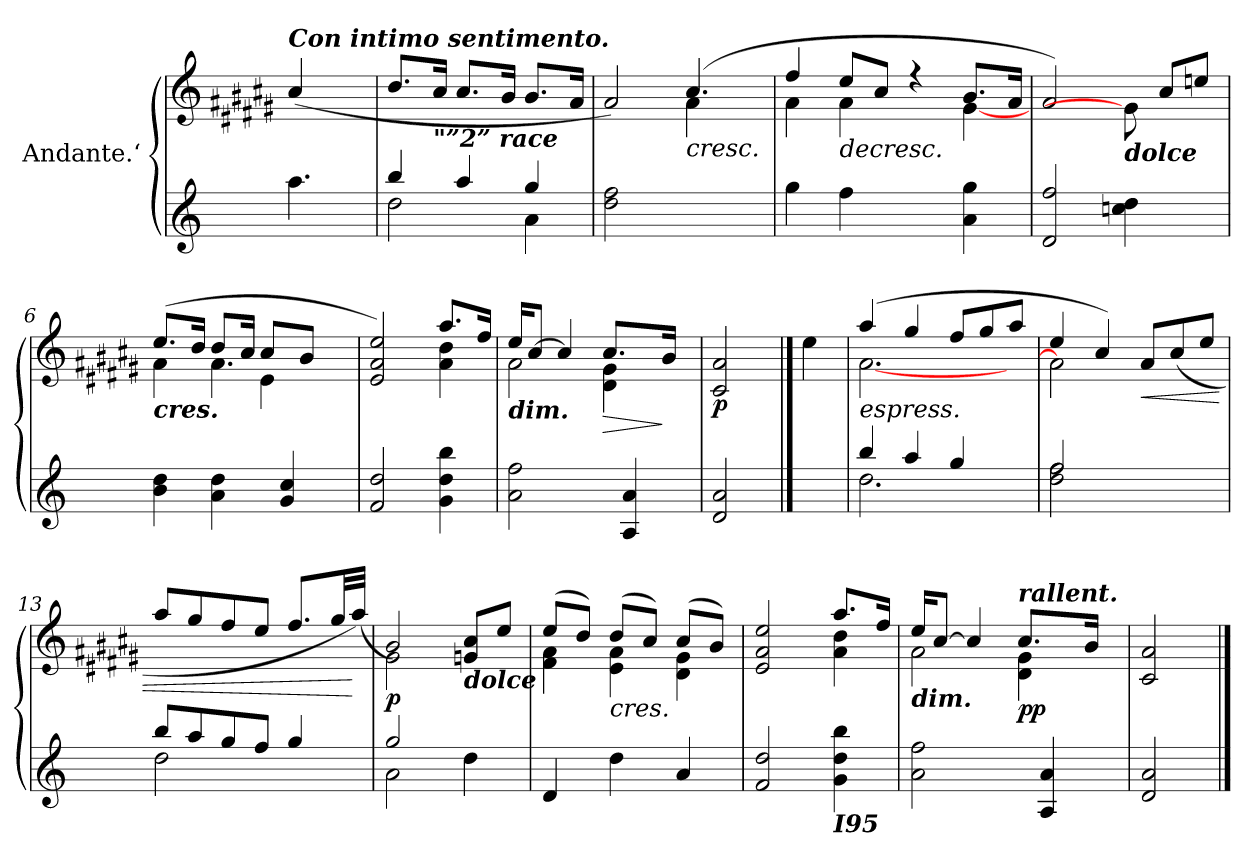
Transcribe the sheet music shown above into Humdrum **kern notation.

**kern	**kern	**dynam
*part1	*part1	*part1
*staff2	*staff1	*staff1/2
*I"Andante.‘	*	*
*	*clefG3	*
*	*k[f#c#g#d#a#e#]	*
=1	=1	=1
!	!LO:TX:a:Bi:t=Con intimo sentimento.	!
4.aa\	(<4a#/	.
.	8ryy	.
=2	=2	=2
*^	*	*
4bb/	2dd\	8.b/L	.
!	!	!LO:TX:b:Bi:t="”2” race	!
.	.	16a#/Jk	.
4aa/	.	8.a#/L	.
.	.	16g#/Jk	.
4gg/	4a\	8.g#/L	.
.	.	16f#/Jk	.
*v	*v	*	*
=3	=3	=3
*	*^	*
2dd\ 2ff\	2f#/)	2ryy	.
!	!	!	!LO:HP:b
4.ryy	(>4.a#/	4f#\	<
.	.	8ryy	.
=4	=4	=4	=4
4gg\	4dd#/	4f#\	.
!	!	!	!LO:HP:b
4ff\	8cc#/L	4f#\	>
.	8a#/J	.	.
4ryy	4rcc	4ryy	.
4a\ 4gg\	8.g#/L	[4e#\	.
.	16f#/Jk	.	[
*	*v	*v	*
=5	=5	=5
2d/ 2ff/	2f#/)	.
!	!LO:TX:b:Bi:t=dolce	!
4ccn\ 4dd\	8e#\]	.
.	8a#/L	.
8ryy	8cc/J	.
!!LO:LB:g=z
=6	=6	=6
*	*^	*
*	*	*^	*
!	!LO:TX:b:Bi:t=cres.	!	!	!
4b\ 4dd\	(>8.cc#/L	4f#\	4..ryy	.
.	16b/Jk	.	.	.
4a\ 4dd\	8b/L	4.f#\	.	.
.	16a#/Jk	.	.	.
.	8a#/L	.	4c#\	.
4g/ 4cc/	.	.	.	.
.	8g#/J	.	.	.
.	.	16ryy	.	.
.	16ryy	16ryy	16ryy	.
*	*	*v	*v	*
=7	=7	=7	=7
2f/ 2dd/	2c#/ 2f#/ 2cc#/)	2ryy	.
4g\ 4dd\ 4bb\	8.ff#/L	4f#\ 4b\	.
.	16dd#/Jk	.	.
=8	=8	=8	=8
*	*	*^	*
!	!LO:TX:b:Bi:t=dim.	!	!	!
2a\ 2ff\	16cc#/KL	2f#\	4..ryy	.
.	[<8a#/J	.	.	.
.	4a#/]	.	.	.
!	!	!	!	!LO:HP:b
.	8.a#/L	.	4B\ 4e#\	>
4A/ 4a/	.	16ryy	.	.
.	.	8.ryy	.	.
.	16g#/Jk	.	.	]
.	16ryy	.	16ryy	.
=9	=9	=9	=9	=9
!	!	!	!	!LO:DY:b
*	*v	*v	*v	*
2d/ 2a/	2A#/ 2f#/	p
!!LO:LB:g=z
==10	==10	==10
4ryy	4cc#\	.
=11	=11	=11
*^	*^	*
!	!	!LO:TX:b:i:t=espress.	!	!
4bb/	2.dd\	(>4ff#/	[<2.f#\	.
4aa/	.	4ee#/	.	.
4gg/	.	8dd#/L	.	.
.	.	8ee#/	.	.
8ryy	8ryy	8ff#/J	8ryy	.
=12	=12	=12	=12	=12
2ff/	2dd\ 2ff\	4cc#/	2f#\]	.
.	.	4a#/)	.	.
!	!	!	!	!LO:HP:b
4.ryy	4.ryy	8f#/L	4.ryy	<
.	.	(>8a#/	.	.
.	.	8cc#/J	.	]
*	*	*v	*v	*
=13	=13	=13	=13
8bb/L	2dd\	8ff#/L	.
8aa/	.	8ee#/	.
8gg/	.	8dd#/	.
8ff/J	.	8cc#/J	.
4gg/	4ryy	8.dd#/L	.
.	.	32ee#/LL	.
.	.	(>32ff#/JJJ)	[
=14	=14	=14	=14
*	*	*^	*
!	!	!	!	!LO:DY:b
2gg/	2a\	2g#/)	2e#\	p
!	!	!LO:TX:b:Bi:t=dolce	!	!
4ryy	4dd\	8en/ 8a#/L	4ryy	.
.	.	8cc#/J	.	.
*v	*v	*	*	*
!!LO:LB:g=z	!!
=15	=15	=15	=15
4d/	(>8cc#/L	4d#\ 4f#\	.
.	8b/J)	.	.
!	!LO:TX:b:i:t=cres.	!	!
4dd\	(>8b/L	4c#\ 4f#\	.
.	8a#/J)	.	.
4a/	(>8a#/L	4B\ 4e#\	.
.	8g#/J)	.	.
=16	=16	=16	=16
2f/ 2dd/	2c#/ 2f#/ 2cc#/	2ryy	.
!LO:TX:b:Bi:t=I95	!	!	!
4g\ 4dd\ 4bb\	8.ff#/L	4f#\ 4b\	.
.	16dd#/Jk	.	.
=17	=17	=17	=17
*	*	*^	*
!	!LO:TX:b:Bi:t=dim.	!	!	!
2a\ 2ff\	16cc#/KL	2f#\	4..ryy	.
.	[<8a#/J	.	.	.
.	4a#/]	.	.	.
!	!LO:TX:a:Bi:t=rallent.	!	!	!
!	!	!	!	!LO:DY:b
!	!	!	!	!LO:DY:n=1:b
.	8.a#/L	.	4B\ 4e#\	p p
4A/ 4a/	.	16ryy	.	.
.	.	8.ryy	.	.
.	16g#/Jk	.	.	.
.	16ryy	.	16ryy	.
*	*v	*v	*v	*
=18	=18	=18
2d/ 2a/	2A#/ 2f#/	.
==	==	==
*-	*-	*-
